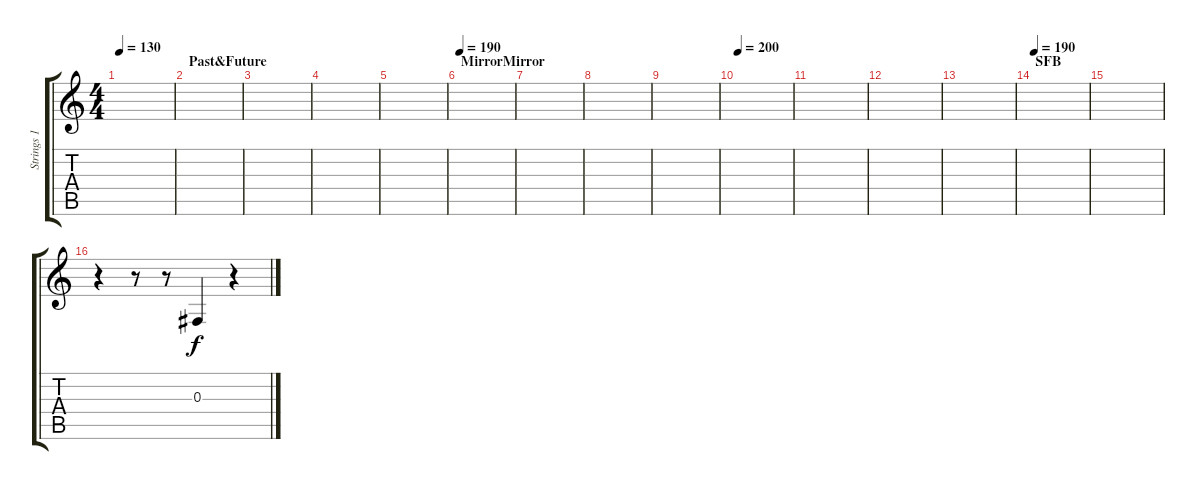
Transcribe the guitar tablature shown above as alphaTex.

\track ("Strings 1" "Strings 1") {instrument stringensemble2}
\staff {score tabs}
\tuning (Eb4 Bb3 Gb3 Db3 Ab2 Eb2) {hide}
\ts (4 4)
\tempo 130
\clef g2
\ks c
|
\section ("" "Past&Future")
|
|
|
|
\section ("" "MirrorMirror")
\tempo 190
|
|
|
|
\tempo 200
|
|
|
|
\section ("" "SFB")
\tempo 190
|
|
r.4 r.8 r.8 0.3.4 r.4
